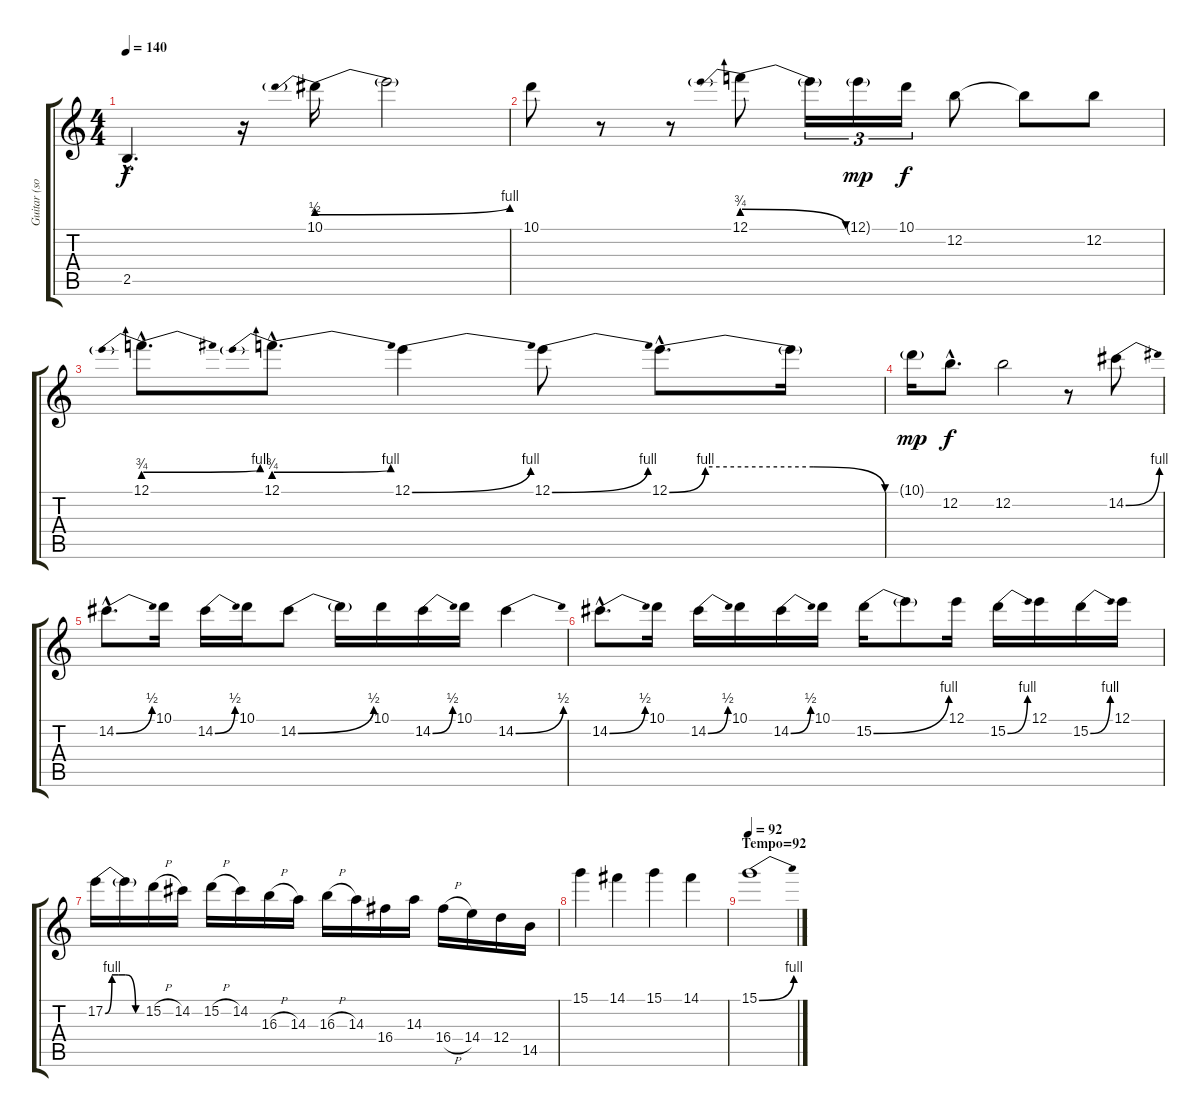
\track ("Guitar (solo)" "Guitar (so") {instrument overdrivenguitar}
\staff {score tabs}
\tuning (E4 B3 G3 D3 A2 E2) {hide}
\ts (4 4)
\tempo 140
\clef g2
\ks c
2.5{hac t}.4{d dy f} r.16 10.1{be (prebendbend 0 2 60 4)}.16 10.1{t}.2 |
10.1.8 r.8 r.8 12.1{be (prebendrelease 0 3 60 0)}.8 12.1{t}.16{tu (3 2)} 12.1{g}.16{tu (3 2) dy mp} 10.1.16{tu (3 2) dy f} 12.2.8 12.2{t}.8 12.2.8 |
12.1{be (prebendbend 0 3 60 4) hac}.8{d} 12.1{be (prebendbend 0 3 60 4) hac}.8{d} 12.1{be (bend 0 0 60 4)}.4 12.1{be (bend 0 0 60 4)}.8 12.1{be (custom 0 0 10 4 20 4 40 4 60 0) hac}.8{d} 12.1{t}.16 |
10.1{g}.16{dy mp} 12.2{hac}.8{d dy f} 12.2.2 r.8 14.2{be (bend 0 0 60 4)}.8 |
14.2{be (bend 0 0 60 2) hac}.8{d} 10.1.16 14.2{be (bend 0 0 60 2)}.16 10.1.16 14.2{be (bend 0 0 60 2)}.8 14.2{t}.16 10.1.16 14.2{be (bend 0 0 60 2)}.16 10.1.16 14.2{be (bend 0 0 60 2)}.4 |
14.2{be (bend 0 0 60 2) hac}.8{d} 10.1.16 14.2{be (bend 0 0 60 2)}.16 10.1.16 14.2{be (bend 0 0 60 2)}.16 10.1.16 15.2{be (bend 0 0 60 4)}.16 15.2{t}.8 12.1.16 15.2{be (bend 0 0 60 4)}.16 12.1.16 15.2{be (bend 0 0 60 4)}.16 12.1.16 |
17.2{be (custom 0 0 10 4 20 4 30 4 45 0 60 0)}.16 17.2{t}.16 15.2{h}.16 14.2.16 15.2{h}.16 14.2.16 16.3{h}.16 14.3.16 16.3{h}.16 14.3.16 16.4.16 14.3.16 16.4{h}.16 14.4.16 12.4.16 14.5.16 |
15.1.4 14.1.4 15.1.4 14.1.4 |
\section ("" "Tempo=92")
\tempo 92
15.1{be (bend 0 0 60 4)}.1
